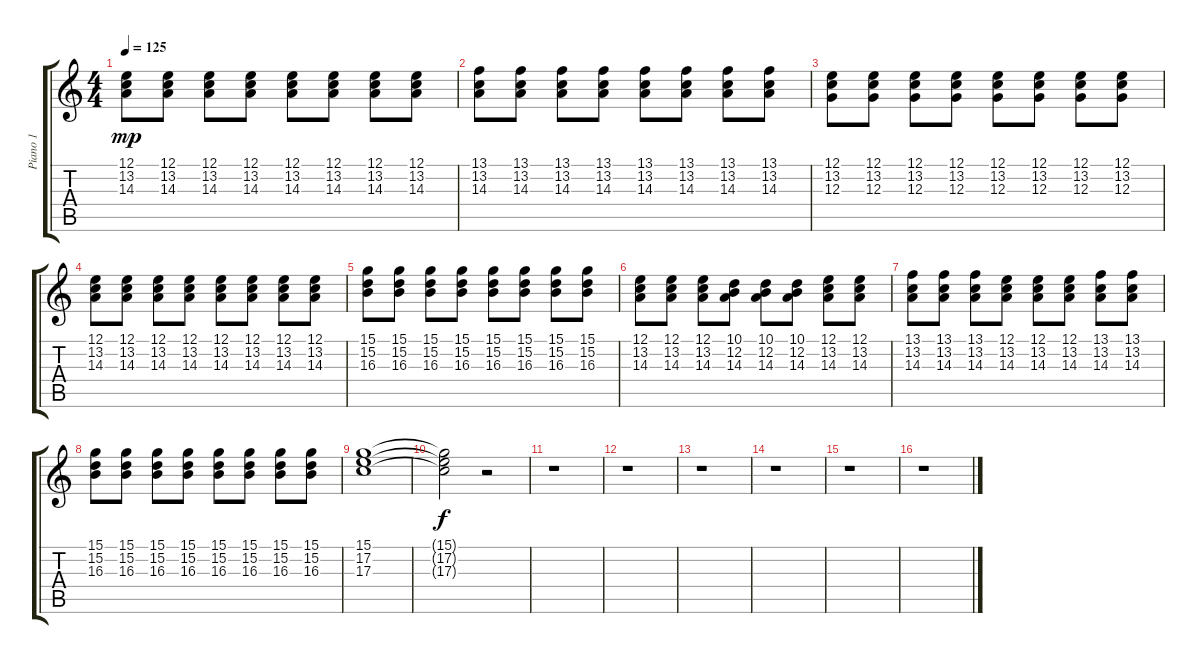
\track ("Piano 1" "Piano 1") {instrument acousticgrandpiano}
\staff {score tabs}
\tuning (E4 B3 G3 D3 A2 E2) {hide}
\ts (4 4)
\tempo 125
\clef g2
\ks c
(12.1 13.2 14.3).8{dy mp} (12.1 13.2 14.3).8 (12.1 13.2 14.3).8 (12.1 13.2 14.3).8 (12.1 13.2 14.3).8 (12.1 13.2 14.3).8 (12.1 13.2 14.3).8 (12.1 13.2 14.3).8 |
(13.1 13.2 14.3).8 (13.1 13.2 14.3).8 (13.1 13.2 14.3).8 (13.1 13.2 14.3).8 (13.1 13.2 14.3).8 (13.1 13.2 14.3).8 (13.1 13.2 14.3).8 (13.1 13.2 14.3).8 |
(12.1 13.2 12.3).8 (12.1 13.2 12.3).8 (12.1 13.2 12.3).8 (12.1 13.2 12.3).8 (12.1 13.2 12.3).8 (12.1 13.2 12.3).8 (12.1 13.2 12.3).8 (12.1 13.2 12.3).8 |
(12.1 13.2 14.3).8 (12.1 13.2 14.3).8 (12.1 13.2 14.3).8 (12.1 13.2 14.3).8 (12.1 13.2 14.3).8 (12.1 13.2 14.3).8 (12.1 13.2 14.3).8 (12.1 13.2 14.3).8 |
(15.1 15.2 16.3).8 (15.1 15.2 16.3).8 (15.1 15.2 16.3).8 (15.1 15.2 16.3).8 (15.1 15.2 16.3).8 (15.1 15.2 16.3).8 (15.1 15.2 16.3).8 (15.1 15.2 16.3).8 |
(12.1 13.2 14.3).8 (12.1 13.2 14.3).8 (12.1 13.2 14.3).8 (10.1 12.2 14.3).8 (10.1 12.2 14.3).8 (10.1 12.2 14.3).8 (12.1 13.2 14.3).8 (12.1 13.2 14.3).8 |
(13.1 13.2 14.3).8 (13.1 13.2 14.3).8 (13.1 13.2 14.3).8 (12.1 13.2 14.3).8 (12.1 13.2 14.3).8 (12.1 13.2 14.3).8 (13.1 13.2 14.3).8 (13.1 13.2 14.3).8 |
(15.1 15.2 16.3).8 (15.1 15.2 16.3).8 (15.1 15.2 16.3).8 (15.1 15.2 16.3).8 (15.1 15.2 16.3).8 (15.1 15.2 16.3).8 (15.1 15.2 16.3).8 (15.1 15.2 16.3).8 |
(15.1 17.2 17.3).1 |
(15.1{t} 17.2{t} 17.3{t}).2{dy f} r.2 |
r.1 |
r.1 |
r.1 |
r.1 |
r.1 |
r.1
